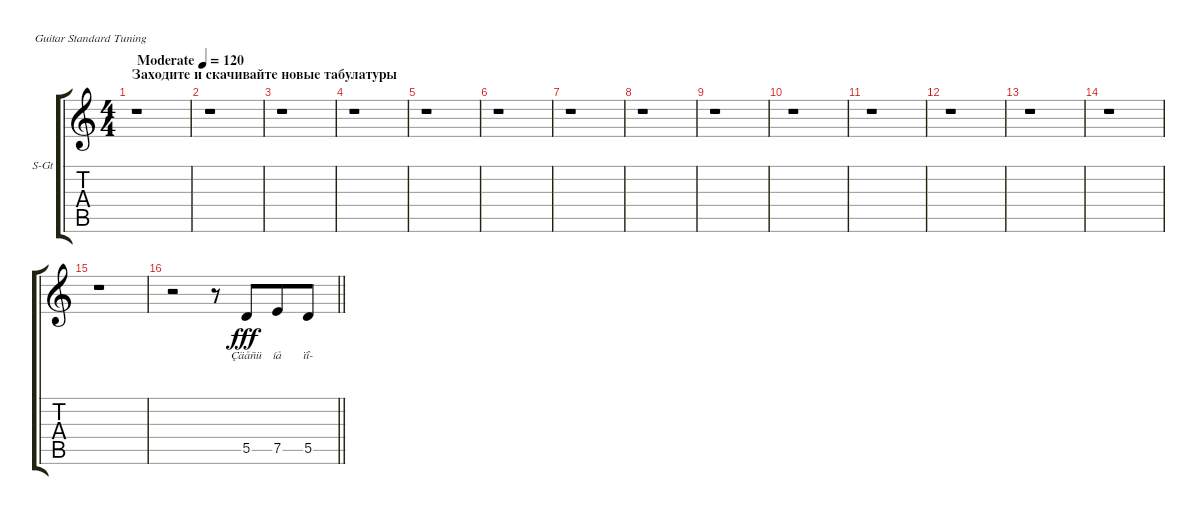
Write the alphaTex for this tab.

\bracketExtendMode groupsimilarinstruments
\firstSystemTrackNameOrientation horizontal
\otherSystemsTrackNameOrientation horizontal
\track ("Вокал" "S-Gt") {instrument acousticgrandpiano}
\staff {score tabs}
\tuning (E4 B3 G3 D3 A2 E2)
\displaytranspose 12
\ts (4 4)
\beaming (8 2 2 2 2)
\section ("" "Заходите и скачивайте новые табулатуры")
\tempo (120 "Moderate")
\clef g2
\ks c
r.1{dy fff instrument acousticgrandpiano} |
r.1 |
r.1 |
r.1 |
r.1 |
r.1 |
r.1 |
r.1 |
r.1 |
r.1 |
r.1 |
r.1 |
r.1 |
r.1 |
r.1 |
\barLineRight lightlight
r.2 r.8 5.5.8{lyrics (0 "Çäåñü") lyrics (1 "") lyrics (2 "") lyrics (3 "") lyrics (4 "") beam merge} 7.5.8{lyrics (0 "íå") lyrics (1 "") lyrics (2 "") lyrics (3 "") lyrics (4 "")} 5.5.8{lyrics (0 "ïî-") lyrics (1 "") lyrics (2 "") lyrics (3 "") lyrics (4 "")}
